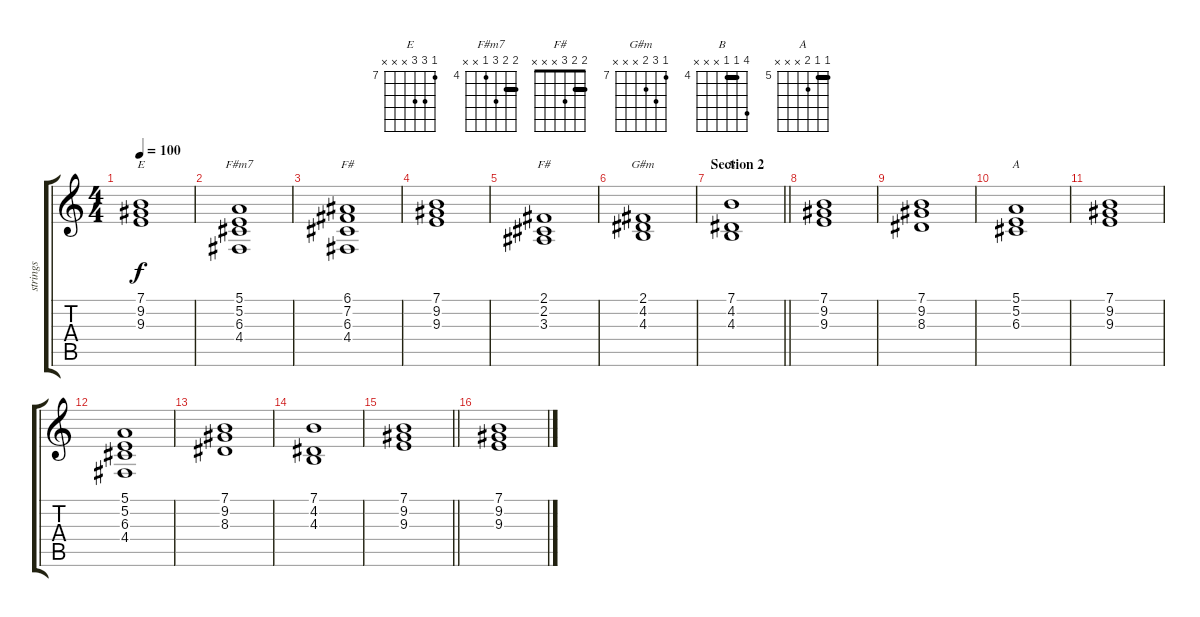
\track ("strings" "strings") {instrument stringensemble1}
\staff {score tabs}
\tuning (E4 B3 G3 D3 A2 E2) {hide}
\chord ("E" 7 9 9 x x x) {firstfret 7}
\chord ("F#m7" 5 5 6 4 x x) {firstfret 4 barre 5}
\chord ("F#" 6 7 6 4 x x) {firstfret 4 barre 6}
\chord ("F#" 2 2 3 x x x) {barre 2}
\chord ("G#m" 7 9 8 x x x) {firstfret 7}
\chord ("B" 7 4 4 x x x) {firstfret 4 barre 4}
\chord ("A" 5 5 6 x x x) {firstfret 5 barre 5}
\ts (4 4)
\tempo 100
\clef g2
\ks c
(7.1 9.2 9.3).1{ch "E" dy f} |
(5.1 5.2 6.3 4.4).1{ch "F#m7"} |
(6.1 7.2 6.3 4.4).1{ch "F#"} |
(7.1 9.2 9.3).1 |
(2.1 2.2 3.3).1{ch "F#"} |
(2.1 4.2 4.3).1{ch "G#m"} |
\section ("" "Section 2")
\barLineRight lightlight
(7.1 4.2 4.3).1{ch "B"} |
\section ("" "")
(7.1 9.2 9.3).1 |
\section ("" "")
(7.1 9.2 8.3).1 |
(5.1 5.2 6.3).1{ch "A"} |
(7.1 9.2 9.3).1 |
(5.1 5.2 6.3 4.4).1 |
(7.1 9.2 8.3).1 |
(7.1 4.2 4.3).1 |
\barLineRight lightlight
(7.1 9.2 9.3).1 |
(7.1 9.2 9.3).1
